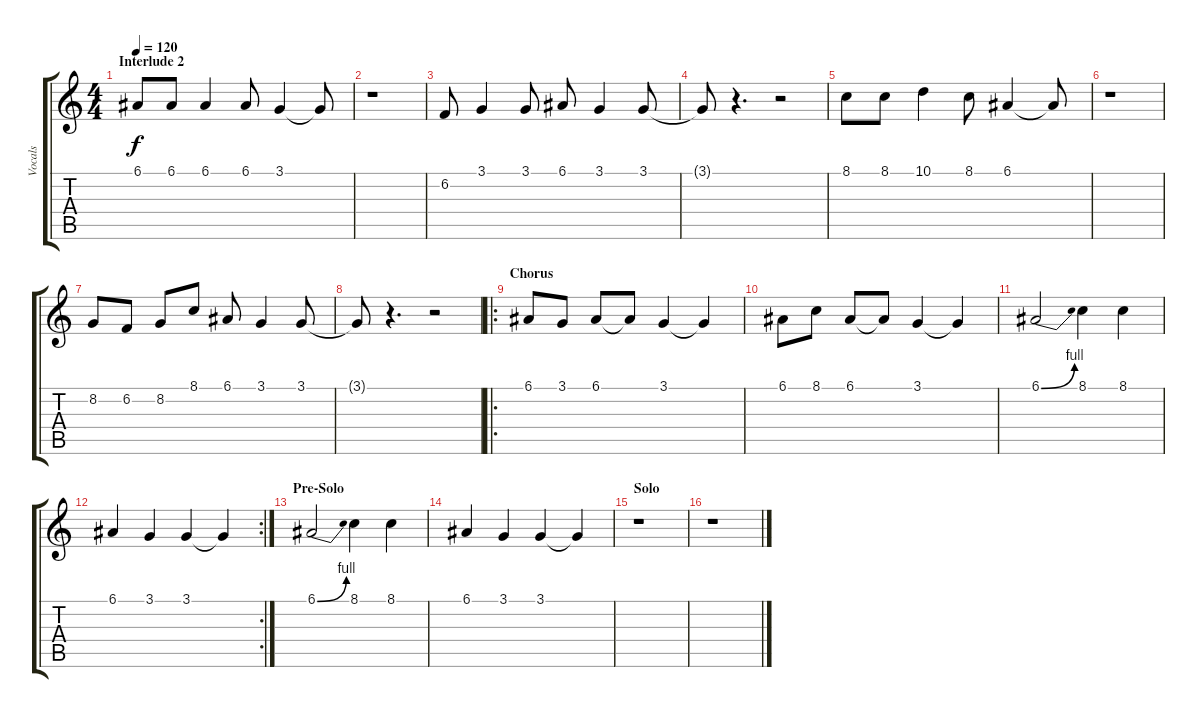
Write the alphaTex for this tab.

\track ("Vocals" "Vocals") {instrument lead2sawtooth}
\staff {score tabs}
\tuning (E4 B3 G3 D3 A2 E2) {hide}
\ts (4 4)
\section ("" "Interlude 2")
\tempo 120
\clef g2
\ks c
6.1.8{dy f} 6.1.8 6.1.4 6.1.8 3.1.4 3.1{t}.8 |
r.1 |
6.2.8 3.1.4 3.1.8 6.1.8 3.1.4 3.1.8 |
3.1{t}.8 r.4{d} r.2 |
8.1.8 8.1.8 10.1.4 8.1.8 6.1.4 6.1{t}.8 |
r.1 |
8.2.8 6.2.8 8.2.8 8.1.8 6.1.8 3.1.4 3.1.8 |
3.1{t}.8 r.4{d} r.2 |
\ro
\section ("" "Chorus")
6.1.8 3.1.8 6.1.8 6.1{t}.8 3.1.4 3.1{t}.4 |
6.1.8 8.1.8 6.1.8 6.1{t}.8 3.1.4 3.1{t}.4 |
6.1{be (bend 0 0 60 4)}.2 8.1.4 8.1.4 |
\rc 2
6.1.4 3.1.4 3.1.4 3.1{t}.4 |
\section ("" "Pre-Solo")
6.1{be (bend 0 0 60 4)}.2 8.1.4 8.1.4 |
6.1.4 3.1.4 3.1.4 3.1{t}.4 |
\section ("" "Solo")
r.1 |
r.1
